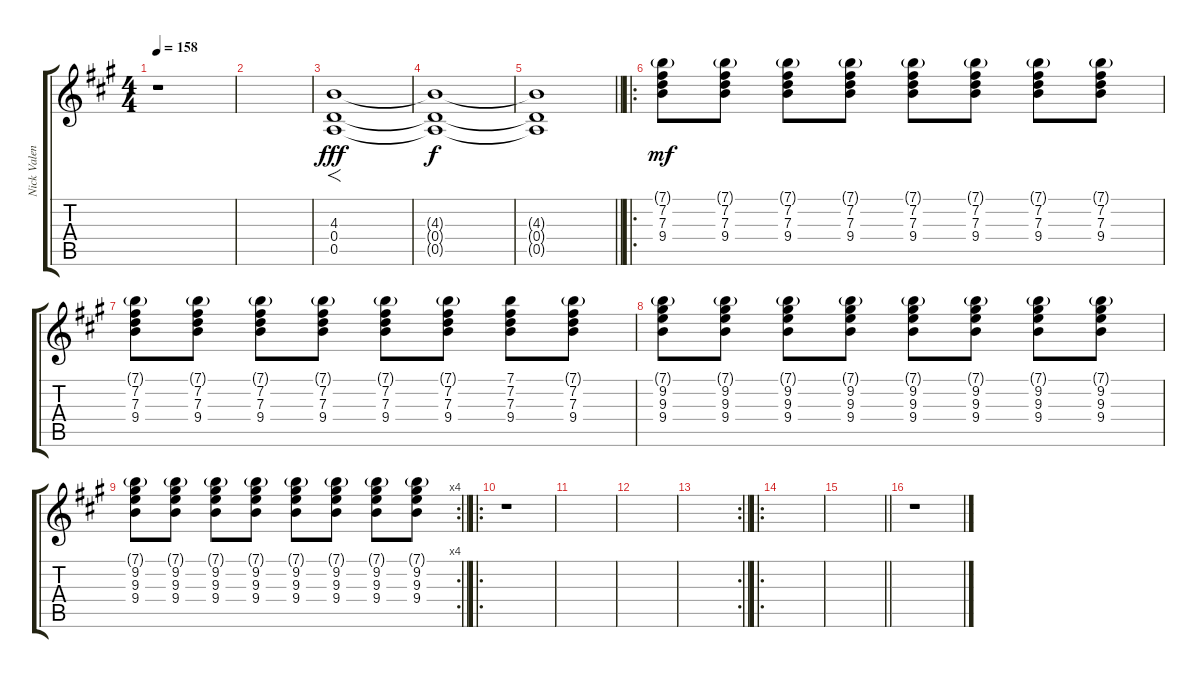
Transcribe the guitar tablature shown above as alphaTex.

\track ("Nick Valensi" "Nick Valen") {instrument distortionguitar}
\staff {score tabs}
\tuning (E4 B3 G3 D3 A2 E2) {hide}
\ts (4 4)
\tempo 158
\clef g2
\ks a
r.1{dy fff instrument distortionguitar} |
|
(4.3 0.4 0.5).1{f volume 0} |
(4.3{t} 0.4{t} 0.5{t}).1{dy f volume 12} |
\barLineRight lightlight
(4.3{t} 0.4{t} 0.5{t}).1 |
\ro
(7.1{g} 7.2 7.3 9.4).8{dy mf} (7.1{g} 7.2 7.3 9.4).8 (7.1{g} 7.2 7.3 9.4).8 (7.1{g} 7.2 7.3 9.4).8 (7.1{g} 7.2 7.3 9.4).8 (7.1{g} 7.2 7.3 9.4).8 (7.1{g} 7.2 7.3 9.4).8 (7.1{g} 7.2 7.3 9.4).8 |
(7.1{g} 7.2 7.3 9.4).8 (7.1{g} 7.2 7.3 9.4).8 (7.1{g} 7.2 7.3 9.4).8 (7.1{g} 7.2 7.3 9.4).8 (7.1{g} 7.2 7.3 9.4).8 (7.1{g} 7.2 7.3 9.4).8 (7.1 7.2 7.3 9.4).8 (7.1{g} 7.2 7.3 9.4).8 |
(7.1{g} 9.2 9.3 9.4).8 (7.1{g} 9.2 9.3 9.4).8 (7.1{g} 9.2 9.3 9.4).8 (7.1{g} 9.2 9.3 9.4).8 (7.1{g} 9.2 9.3 9.4).8 (7.1{g} 9.2 9.3 9.4).8 (7.1{g} 9.2 9.3 9.4).8 (7.1{g} 9.2 9.3 9.4).8 |
\rc 4
\barLineRight lightlight
(7.1{g} 9.2 9.3 9.4).8 (7.1{g} 9.2 9.3 9.4).8 (7.1{g} 9.2 9.3 9.4).8 (7.1{g} 9.2 9.3 9.4).8 (7.1{g} 9.2 9.3 9.4).8 (7.1{g} 9.2 9.3 9.4).8 (7.1{g} 9.2 9.3 9.4).8 (7.1{g} 9.2 9.3 9.4).8 |
\ro
r.1 |
|
|
\rc 2
\barLineRight lightlight
|
\ro
|
\barLineRight lightlight
|
r.1
